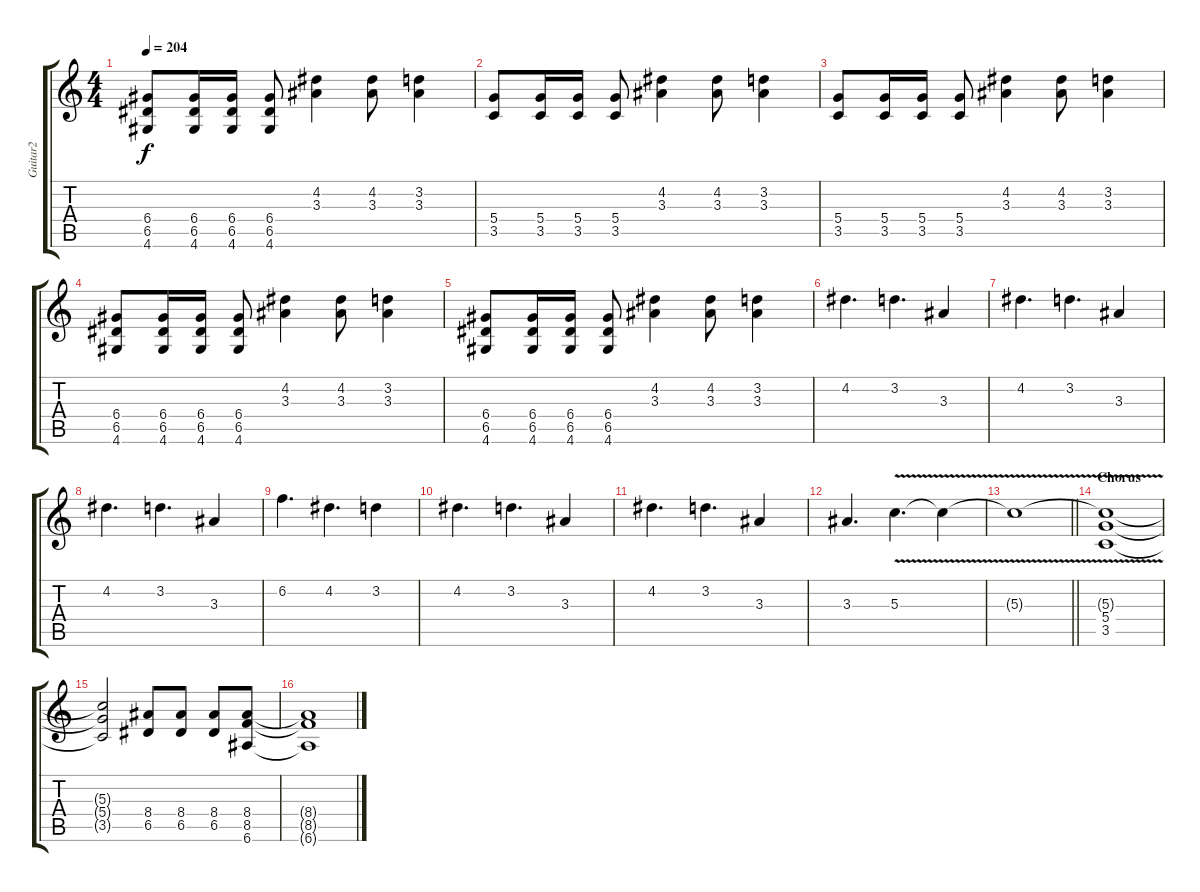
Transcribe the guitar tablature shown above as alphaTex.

\track ("Guitar2" "Guitar2") {instrument distortionguitar}
\staff {score tabs}
\tuning (E4 B3 G3 D3 A2 E2) {hide}
\ts (4 4)
\tempo 204
\clef g2
\ks c
(6.4 6.5 4.6).8{dy f} (6.4 6.5 4.6).16 (6.4 6.5 4.6).16 (6.4 6.5 4.6).8 (4.2 3.3).4 (4.2 3.3).8 (3.2 3.3).4 |
(5.4 3.5).8 (5.4 3.5).16 (5.4 3.5).16 (5.4 3.5).8 (4.2 3.3).4 (4.2 3.3).8 (3.2 3.3).4 |
(5.4 3.5).8 (5.4 3.5).16 (5.4 3.5).16 (5.4 3.5).8 (4.2 3.3).4 (4.2 3.3).8 (3.2 3.3).4 |
(6.4 6.5 4.6).8 (6.4 6.5 4.6).16 (6.4 6.5 4.6).16 (6.4 6.5 4.6).8 (4.2 3.3).4 (4.2 3.3).8 (3.2 3.3).4 |
(6.4 6.5 4.6).8 (6.4 6.5 4.6).16 (6.4 6.5 4.6).16 (6.4 6.5 4.6).8 (4.2 3.3).4 (4.2 3.3).8 (3.2 3.3).4 |
4.2.4{d volume 13} 3.2.4{d} 3.3.4 |
4.2.4{d} 3.2.4{d} 3.3.4 |
4.2.4{d} 3.2.4{d} 3.3.4 |
6.2.4{d} 4.2.4{d} 3.2.4 |
4.2.4{d} 3.2.4{d} 3.3.4 |
4.2.4{d} 3.2.4{d} 3.3.4 |
3.3.4{d} 5.3{v}.4{d} 5.3{t}.4 |
\barLineRight lightlight
5.3{v t}.1 |
\section ("" "Chorus")
(5.3{t} 5.4 3.5).1 |
(5.3{t} 5.4{t} 3.5{t}).2 (8.4 6.5).8 (8.4 6.5).8 (8.4 6.5).8 (8.4 8.5 6.6).8 |
(8.4{t} 8.5{t} 6.6{t}).1
